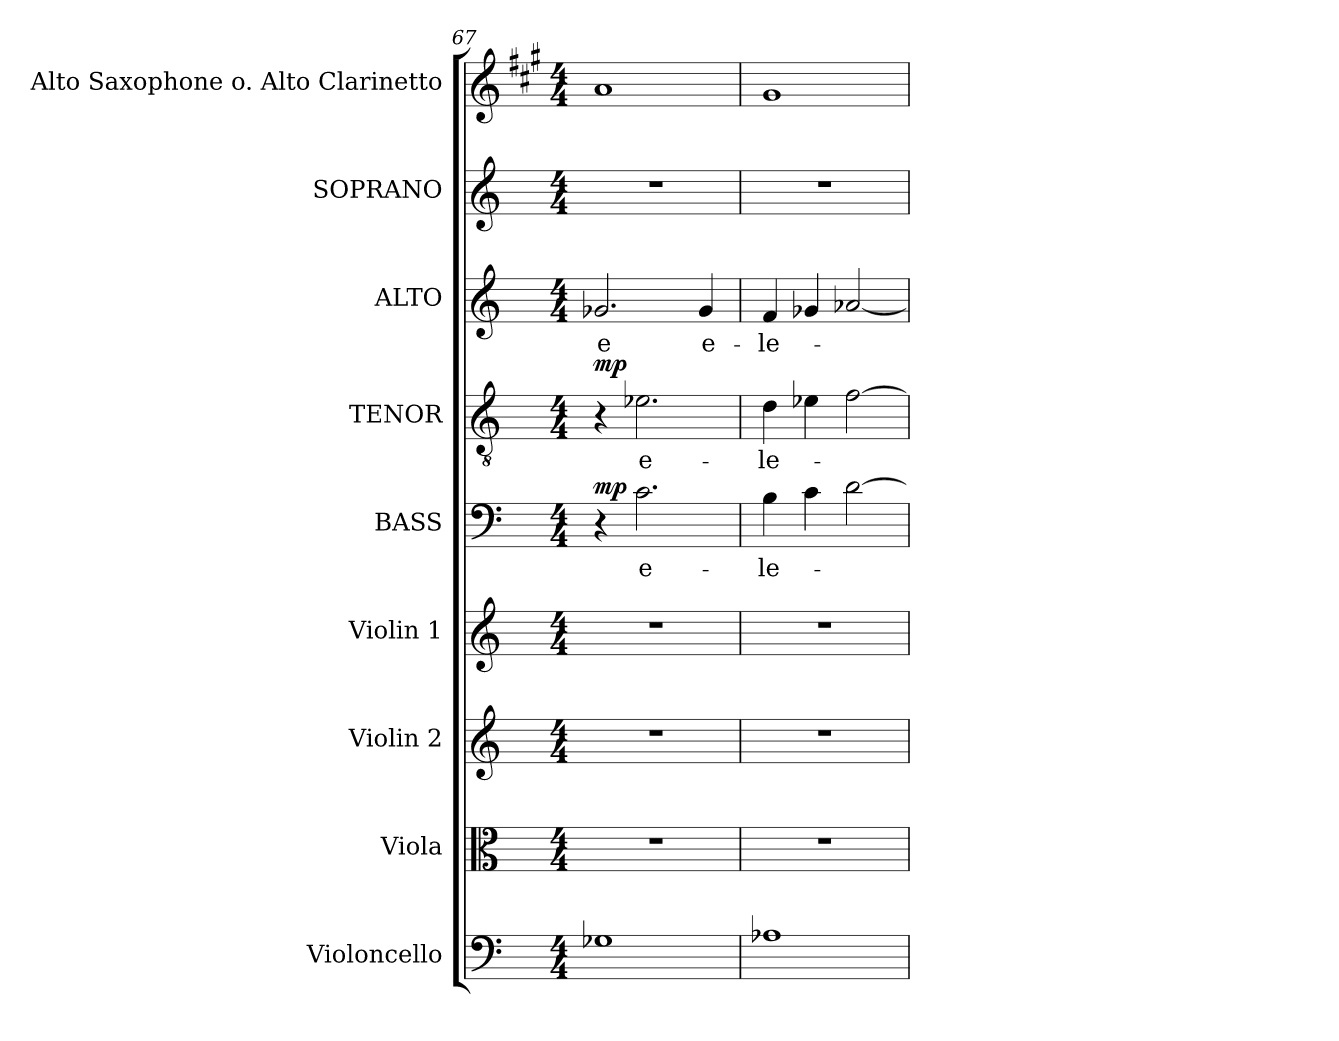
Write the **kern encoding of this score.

**kern	**kern	**kern	**kern	**kern	**text	**dynam	**kern	**text	**dynam	**kern	**text	**kern	**kern
*part9	*part8	*part7	*part6	*part5	*part5	*part5	*part4	*part4	*part4	*part3	*part3	*part2	*part1
*staff9	*staff8	*staff7	*staff6	*staff5	*staff5	*staff5	*staff4	*staff4	*staff4	*staff3	*staff3	*staff2	*staff1
*I"Violoncello	*I"Viola	*I"Violin 2	*I"Violin 1	*I"BASS	*	*	*I"TENOR	*	*	*I"ALTO	*	*I"SOPRANO	*I"Alto Saxophone o. Alto Clarinetto
*I'Vc.	*I'Vla.	*I'Vln. 2	*I'Vln. 1	*I'B.	*	*	*I'T.	*	*	*I'A.	*	*I'S.	*I'Alto Sax. o. Alto Clar.
*clefF4	*clefC3	*clefG2	*clefG2	*clefF4	*	*	*clefGv2	*	*	*clefG2	*	*clefG2	*clefG2
*	*	*	*	*	*	*	*ITrd7c12	*	*	*	*	*	*ITrd5c9
*k[]	*k[]	*k[]	*k[]	*k[]	*	*	*k[]	*	*	*k[]	*	*k[]	*k[]
*C:	*C:	*C:	*C:	*C:	*	*	*C:	*	*	*C:	*	*C:	*C:
*M4/4	*M4/4	*M4/4	*M4/4	*M4/4	*	*	*M4/4	*	*	*M4/4	*	*M4/4	*M4/4
=67	=67	=67	=67	=67	=67	=67	=67	=67	=67	=67	=67	=67	=67
!	!	!	!	!	!	!	!	!	!	!	!LO:LY:b:color=#000000	!	!
1G-Xi	1r	1r	1r	4r	.	mp	4r	.	mp	2.g-Xi/	-e	1r	1ci
!	!	!	!	!	!LO:LY:b:color=#000000	!	!	!	!	!	!	!	!
!	!	!	!	!	!	!	!	!LO:LY:b:color=#000000	!	!	!	!	!
.	.	.	.	2.ci\	e-	.	2.E-Xi\	e-	.	.	.	.	.
!	!	!	!	!	!	!	!	!	!	!	!LO:LY:b:color=#000000	!	!
.	.	.	.	.	.	.	.	.	.	4g-i/	e-	.	.
=68	=68	=68	=68	=68	=68	=68	=68	=68	=68	=68	=68	=68	=68
!	!	!	!	!	!LO:LY:b:color=#000000	!	!	!	!	!	!	!	!
!	!	!	!	!	!	!	!	!LO:LY:b:color=#000000	!	!	!	!	!
!	!	!	!	!	!	!	!	!	!	!	!LO:LY:b:color=#000000	!	!
1A-Xi	1r	1r	1r	4Bi\	-le-	.	4Di\	-le-	.	4fi/	-le-	1r	1Bi
.	.	.	.	4ci\	.	.	4E-Xi\	.	.	4g-Xi/	.	.	.
.	.	.	.	[>2di\	.	.	[>2Fi\	.	.	[<2a-Xi/	.	.	.
=	=	=	=	=	=	=	=	=	=	=	=	=	=
*-	*-	*-	*-	*-	*-	*-	*-	*-	*-	*-	*-	*-	*-
